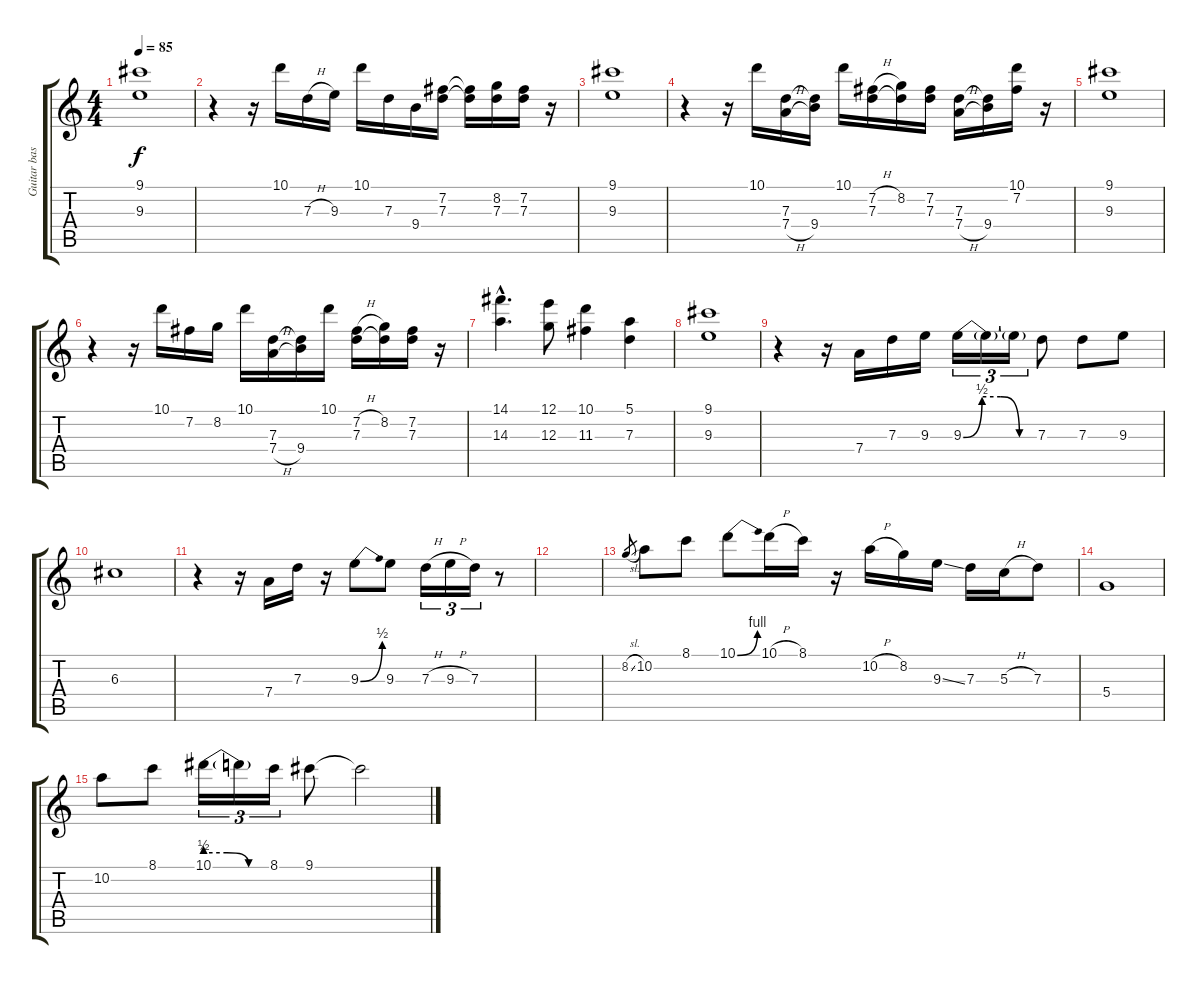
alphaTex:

\track ("Guitar bass" "Guitar bas") {instrument acousticguitarsteel}
\staff {score tabs}
\tuning (E4 B3 G3 D3 A2 E2) {hide}
\ts (4 4)
\tempo 85
\clef g2
\ks c
(9.1 9.3).1{dy f} |
r.4 r.16 10.1.16 7.3{h}.16 9.3.16 10.1.16 7.3.16 9.4.16 (7.2 7.3).16 (7.2{t} 7.3{t}).16 (8.2 7.3).16 (7.2 7.3).16 r.16 |
(9.1 9.3).1 |
r.4 r.16 10.1.16 (7.3 7.4{h}).16 (7.3{t} 9.4).16 10.1.16 (7.2{h} 7.3).16 (8.2 7.3{t}).16 (7.2 7.3).16 (7.3 7.4{h}).16 (7.3{t} 9.4).16 (10.1 7.2).16 r.16 |
(9.1 9.3).1 |
r.4 r.16 10.1.16 7.2.16 8.2.16 10.1.16 (7.3 7.4{h}).16 (7.3{t} 9.4).16 10.1.16 (7.2{h} 7.3).16 (8.2 7.3{t}).16 (7.2 7.3).16 r.16 |
(14.1{hac} 14.3{hac}).4{d} (12.1 12.3).8 (10.1 11.3).4 (5.1 7.3).4 |
(9.1 9.3).1 |
r.4 r.16 7.4.16 7.3.16 9.3.16 9.3{be (custom 0 0 15 2 30 2 45 0 60 0)}.16{tu (3 2)} 9.3{t}.16{tu (3 2)} 9.3{t}.16{tu (3 2)} 7.3.8 7.3.8 9.3.8 |
6.3.1 |
r.4 r.16 7.4.16 7.3.16 r.16 9.3{be (bend 0 0 60 2)}.8 9.3.8 7.3{h}.16{tu (3 2)} 9.3{h}.16{tu (3 2)} 7.3.16{tu (3 2)} r.8 |
|
8.2{sl}.8{gr} 10.2.8 8.1.8 10.1{be (bend 0 0 60 4)}.8 10.1{h}.16 8.1.16 r.16 10.2{h}.16 8.2.16 9.3{ss}.16 7.3.16 5.3{h}.16 7.3.8 |
5.4.1 |
10.2.8 8.1.8 10.1{be (custom 0 2 20 2 40 0 60 0)}.16{tu (3 2)} 10.1{t}.16{tu (3 2)} 8.1.16{tu (3 2)} 9.1.8 9.1{t}.2
